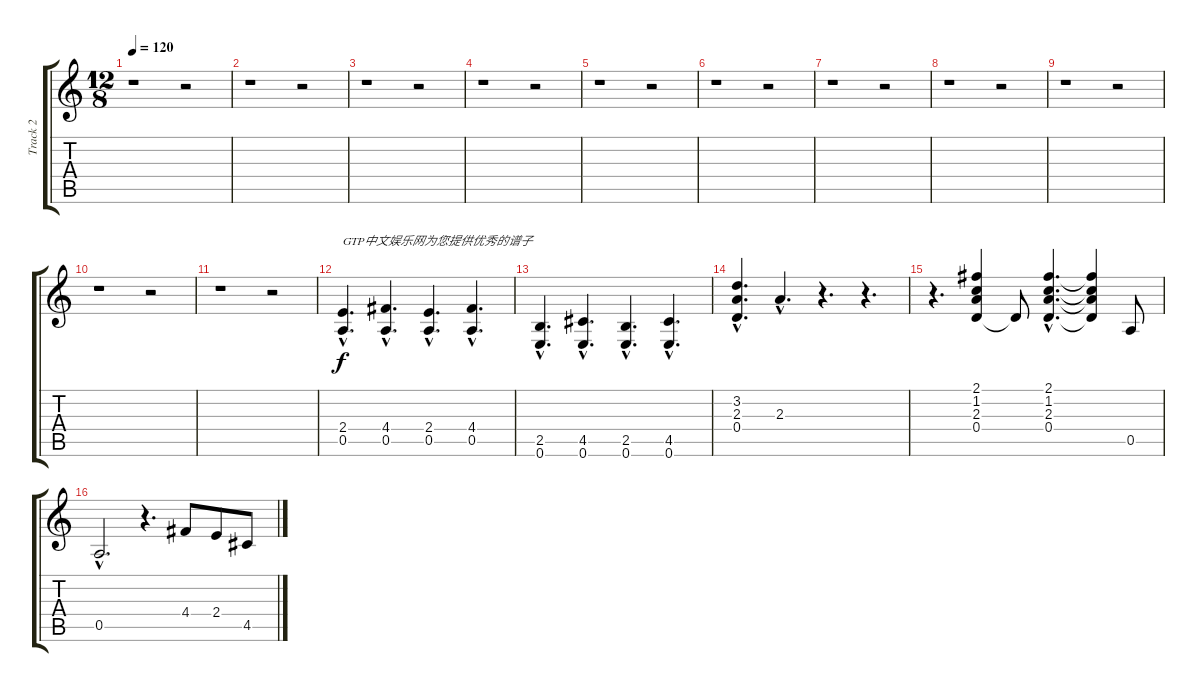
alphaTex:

\track ("Track 2" "Track 2") {instrument electricguitarclean}
\staff {score tabs}
\tuning (E4 B3 G3 D3 A2 E2) {hide}
\ts (12 8)
\tempo 120
\clef g2
\ks c
r.1{dy f} r.2 |
r.1 r.2 |
r.1 r.2 |
r.1 r.2 |
r.1 r.2 |
r.1 r.2 |
r.1 r.2 |
r.1 r.2 |
r.1 r.2 |
r.1 r.2 |
r.1 r.2 |
(2.4{hac} 0.5{hac}).4{d txt "GTP中文娱乐网为您提供优秀的谱子"} (4.4{hac} 0.5{hac}).4{d} (2.4{hac} 0.5{hac}).4{d} (4.4{hac} 0.5{hac}).4{d} |
(2.5{hac} 0.6{hac}).4{d} (4.5{hac} 0.6{hac}).4{d} (2.5{hac} 0.6{hac}).4{d} (4.5{hac} 0.6{hac}).4{d} |
(3.2{hac} 2.3{hac} 0.4{hac}).4{d} 2.3{hac}.4{d} r.4{d} r.4{d} |
r.4{d} (2.1 1.2 2.3 0.4).4 0.4{t}.8 (2.1{hac} 1.2{hac} 2.3{hac} 0.4{hac}).4{d} (2.1{t} 1.2{t} 2.3{t} 0.4{t}).4 0.5.8 |
0.5{hac}.2{d} r.4{d} 4.4.8 2.4.8 4.5.8
